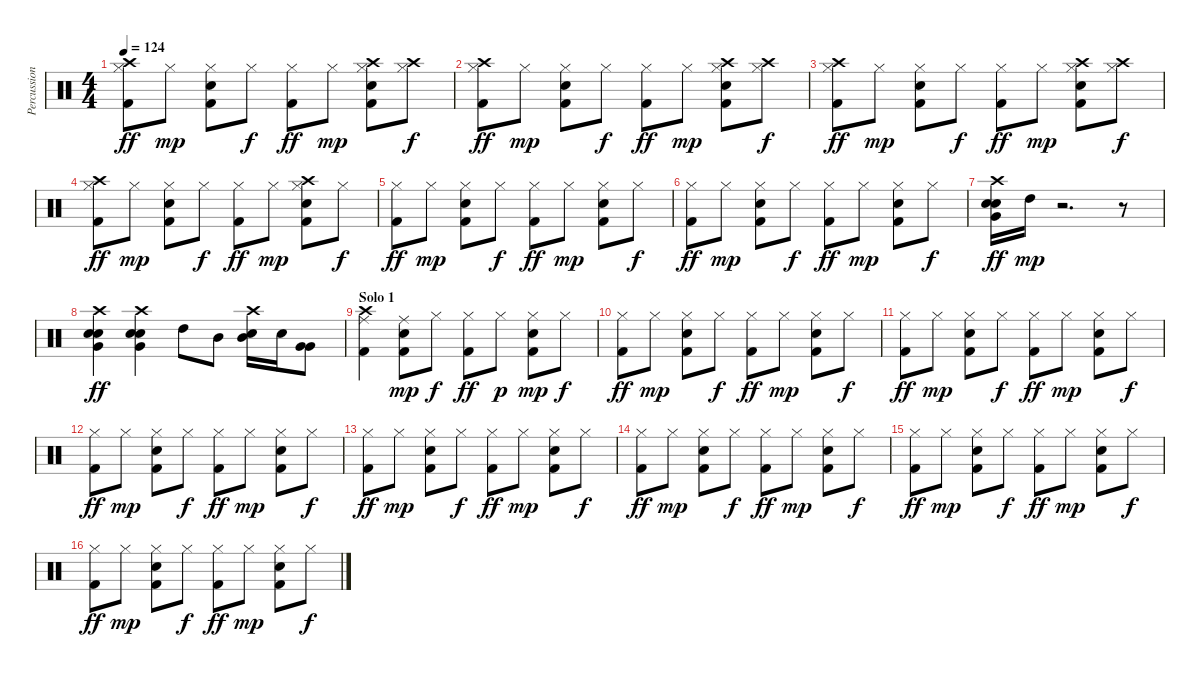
\track ("Percussion" "Percussion") {instrument percussion}
\staff {score}
\articulation defaults
\ts (4 4)
\tempo 124
\clef neutral
\ks c
("Hi-Hat (closed)" "Crash high (hit)" "Kick (hit) 2").8{dy ff} "Hi-Hat (closed)".8{dy mp} ("Hi-Hat (closed)" "Snare (hit) 2" "Kick (hit) 2").8 "Hi-Hat (closed)".8{dy f} ("Hi-Hat (closed)" "Kick (hit) 2").8{dy ff} "Hi-Hat (closed)".8{dy mp} ("Hi-Hat (closed)" "Crash high (hit)" "Snare (hit) 2" "Kick (hit) 2").8 ("Hi-Hat (closed)" "Crash high (hit)").8{dy f} |
("Crash high (hit)" "Hi-Hat (closed)" "Kick (hit) 2").8{dy ff} "Hi-Hat (closed)".8{dy mp} ("Hi-Hat (closed)" "Snare (hit) 2" "Kick (hit) 2").8 "Hi-Hat (closed)".8{dy f} ("Hi-Hat (closed)" "Kick (hit) 2").8{dy ff} "Hi-Hat (closed)".8{dy mp} ("Hi-Hat (closed)" "Crash high (hit)" "Snare (hit) 2" "Kick (hit) 2").8 ("Crash high (hit)" "Hi-Hat (closed)").8{dy f} |
("Crash high (hit)" "Hi-Hat (closed)" "Kick (hit) 2").8{dy ff} "Hi-Hat (closed)".8{dy mp} ("Hi-Hat (closed)" "Snare (hit) 2" "Kick (hit) 2").8 "Hi-Hat (closed)".8{dy f} ("Hi-Hat (closed)" "Kick (hit) 2").8{dy ff} "Hi-Hat (closed)".8{dy mp} ("Hi-Hat (closed)" "Crash high (hit)" "Snare (hit) 2" "Kick (hit) 2").8 ("Hi-Hat (closed)" "Crash high (hit)").8{dy f} |
("Crash high (hit)" "Hi-Hat (closed)" "Kick (hit) 2").8{dy ff} "Hi-Hat (closed)".8{dy mp} ("Hi-Hat (closed)" "Snare (hit) 2" "Kick (hit) 2").8 "Hi-Hat (closed)".8{dy f} ("Hi-Hat (closed)" "Kick (hit) 2").8{dy ff} "Hi-Hat (closed)".8{dy mp} ("Hi-Hat (closed)" "Crash high (hit)" "Snare (hit) 2" "Kick (hit) 2").8 "Hi-Hat (closed)".8{dy f} |
("Hi-Hat (closed)" "Kick (hit) 2").8{dy ff} "Hi-Hat (closed)".8{dy mp} ("Hi-Hat (closed)" "Snare (hit) 2" "Kick (hit) 2").8 "Hi-Hat (closed)".8{dy f} ("Hi-Hat (closed)" "Kick (hit) 2").8{dy ff} "Hi-Hat (closed)".8{dy mp} ("Hi-Hat (closed)" "Snare (hit) 2" "Kick (hit) 2").8 "Hi-Hat (closed)".8{dy f} |
("Hi-Hat (closed)" "Kick (hit) 2").8{dy ff} "Hi-Hat (closed)".8{dy mp} ("Hi-Hat (closed)" "Snare (hit) 2" "Kick (hit) 2").8 "Hi-Hat (closed)".8{dy f} ("Hi-Hat (closed)" "Kick (hit) 2").8{dy ff} "Hi-Hat (closed)".8{dy mp} ("Hi-Hat (closed)" "Snare (hit) 2" "Kick (hit) 2").8 "Hi-Hat (closed)".8{dy f} |
("Very Low Tom (hit)" "Crash high (hit)" "Snare (hit) 2" "Snare (hit) 2").16{dy ff} "High Tom (hit)".16{dy mp} r.2{d} r.8 |
("Very Low Tom (hit)" "Crash high (hit)" "Snare (hit) 2" "Snare (hit) 2").4{dy ff} ("Snare (hit) 2" "Very Low Tom (hit)" "Crash high (hit)" "Snare (hit) 2").4 "High Tom (hit)".8 "Mid Tom (hit)".8 ("Snare (hit) 2" "Mid Tom (hit)" "Crash high (hit)").16 "Snare (hit) 2".16 ("Very Low Tom (hit)" "Very Low Tom (hit)").8 |
\section ("" "Solo 1")
("Ride (middle)" "Crash high (hit)" "Kick (hit) 2").4 ("Ride (middle)" "Snare (hit) 2" "Kick (hit) 2").8{dy mp} "Hi-Hat (closed)".8{dy f} ("Hi-Hat (closed)" "Kick (hit) 2").8{dy ff} "Hi-Hat (closed)".8{dy p} ("Hi-Hat (closed)" "Snare (hit) 2" "Kick (hit) 2").8{dy mp} "Hi-Hat (closed)".8{dy f} |
("Hi-Hat (closed)" "Kick (hit) 2").8{dy ff} "Hi-Hat (closed)".8{dy mp} ("Hi-Hat (closed)" "Snare (hit) 2" "Kick (hit) 2").8 "Hi-Hat (closed)".8{dy f} ("Hi-Hat (closed)" "Kick (hit) 2").8{dy ff} "Hi-Hat (closed)".8{dy mp} ("Hi-Hat (closed)" "Snare (hit) 2" "Kick (hit) 2").8 "Hi-Hat (closed)".8{dy f} |
("Hi-Hat (closed)" "Kick (hit) 2").8{dy ff} "Hi-Hat (closed)".8{dy mp} ("Hi-Hat (closed)" "Snare (hit) 2" "Kick (hit) 2").8 "Hi-Hat (closed)".8{dy f} ("Hi-Hat (closed)" "Kick (hit) 2").8{dy ff} "Hi-Hat (closed)".8{dy mp} ("Hi-Hat (closed)" "Snare (hit) 2" "Kick (hit) 2").8 "Hi-Hat (closed)".8{dy f} |
("Hi-Hat (closed)" "Kick (hit) 2").8{dy ff} "Hi-Hat (closed)".8{dy mp} ("Hi-Hat (closed)" "Snare (hit) 2" "Kick (hit) 2").8 "Hi-Hat (closed)".8{dy f} ("Hi-Hat (closed)" "Kick (hit) 2").8{dy ff} "Hi-Hat (closed)".8{dy mp} ("Hi-Hat (closed)" "Snare (hit) 2" "Kick (hit) 2").8 "Hi-Hat (closed)".8{dy f} |
("Hi-Hat (closed)" "Kick (hit) 2").8{dy ff} "Hi-Hat (closed)".8{dy mp} ("Hi-Hat (closed)" "Snare (hit) 2" "Kick (hit) 2").8 "Hi-Hat (closed)".8{dy f} ("Hi-Hat (closed)" "Kick (hit) 2").8{dy ff} "Hi-Hat (closed)".8{dy mp} ("Hi-Hat (closed)" "Snare (hit) 2" "Kick (hit) 2").8 "Hi-Hat (closed)".8{dy f} |
("Hi-Hat (closed)" "Kick (hit) 2").8{dy ff} "Hi-Hat (closed)".8{dy mp} ("Hi-Hat (closed)" "Snare (hit) 2" "Kick (hit) 2").8 "Hi-Hat (closed)".8{dy f} ("Hi-Hat (closed)" "Kick (hit) 2").8{dy ff} "Hi-Hat (closed)".8{dy mp} ("Hi-Hat (closed)" "Snare (hit) 2" "Kick (hit) 2").8 "Hi-Hat (closed)".8{dy f} |
("Hi-Hat (closed)" "Kick (hit) 2").8{dy ff} "Hi-Hat (closed)".8{dy mp} ("Hi-Hat (closed)" "Snare (hit) 2" "Kick (hit) 2").8 "Hi-Hat (closed)".8{dy f} ("Hi-Hat (closed)" "Kick (hit) 2").8{dy ff} "Hi-Hat (closed)".8{dy mp} ("Hi-Hat (closed)" "Snare (hit) 2" "Kick (hit) 2").8 "Hi-Hat (closed)".8{dy f} |
("Hi-Hat (closed)" "Kick (hit) 2").8{dy ff} "Hi-Hat (closed)".8{dy mp} ("Hi-Hat (closed)" "Snare (hit) 2" "Kick (hit) 2").8 "Hi-Hat (closed)".8{dy f} ("Hi-Hat (closed)" "Kick (hit) 2").8{dy ff} "Hi-Hat (closed)".8{dy mp} ("Hi-Hat (closed)" "Snare (hit) 2" "Kick (hit) 2").8 "Hi-Hat (closed)".8{dy f}
